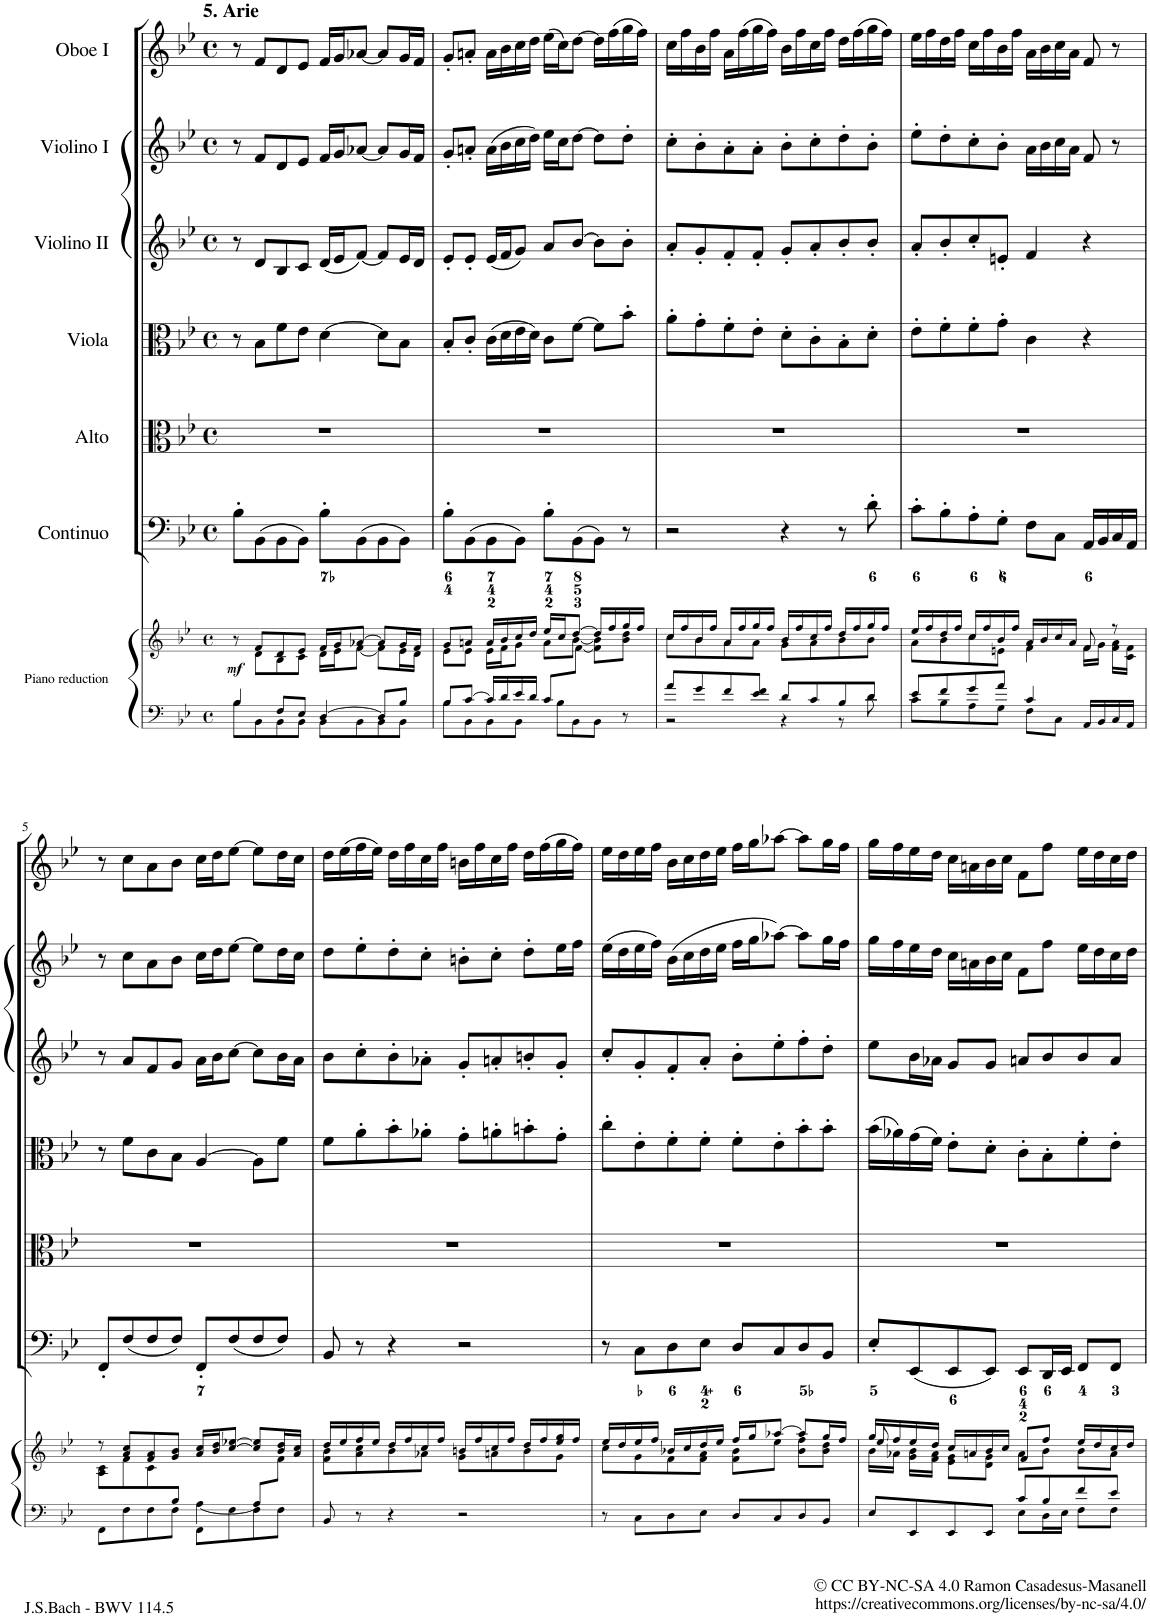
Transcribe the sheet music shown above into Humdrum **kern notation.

**kern	**kern	**dynam	**kern	**kern	**kern	**kern	**kern	**kern
*part7	*part7	*part7	*part6	*part5	*part4	*part3	*part2	*part1
*staff8	*staff7	*staff7/8	*staff6	*staff5	*staff4	*staff3	*staff2	*staff1
*I"Piano reduction	*	*	*I"Continuo	*I"Alto	*I"Viola	*I"Violino II	*I"Violino I	*I"Oboe I
*I'Pno	*	*	*	*	*I'Vla	*I'Vln	*I'Vln	*I'Ob
*stria5	*stria5	*	*	*	*	*	*	*
*clefF4	*clefG2	*	*clefF4	*clefC3	*clefC3	*clefG2	*clefG2	*clefG2
*k[b-e-]	*k[b-e-]	*	*k[b-e-]	*k[b-e-]	*k[b-e-]	*k[b-e-]	*k[b-e-]	*k[b-e-]
*M4/4	*M4/4	*	*M4/4	*M4/4	*M4/4	*M4/4	*M4/4	*M4/4
*met(c)	*met(c)	*	*met(c)	*met(c)	*met(c)	*met(c)	*met(c)	*met(c)
=1	=1	=1	=1	=1	=1	=1	=1	=1
*^	*^	*	*	*	*	*	*	*
!	!	!	!	!	!	!	!	!	!	!LO:TX:a:B:t=5. Arie
!	!	!	!	!LO:DY:b	!	!	!	!	!	!
4B-/	8B-\L	8r	8ryy	mf	8B-'\L	1r	8r	8r	8r	8r
.	8BB-\	8f/L	8d\L	.	(8BB-\	.	8B-\L	8d/L	8f/L	8f/L
8F/L	8BB-\	8d/	8B-\	.	8BB-\	.	8f\	8B-/	8d/	8d/
8E-/J	8BB-\J	8e-/J	8c\J	.	8BB-\J)	.	8e-\J	8c/J	8e-/J	8e-/J
[4D/	8BB-\L	16f/LL	16d\LL	.	8B-'\L	.	[4d\	(16d/LL	16f/LL	16f/LL
.	.	16g/J	16e-\J	.	.	.	.	16e-/J	16g/J	16g/J
.	8BB-\	[8a-X/J	[8f\J	.	(8BB-\	.	.	[8f/J)	[8a-X/J	[8a-X/J
8D/L]	8BB-\	8a-/L]	8f\L]	.	8BB-\	.	8d\L]	8f/L]	8a-/L]	8a-/L]
8B-/J	8BB-\J	16g/L	16e-\L	.	8BB-\J)	.	8B-\J	16e-/L	16g/L	16g/L
.	.	16f/JJ	16d\JJ	.	.	.	.	16d/JJ	16f/JJ	16f/JJ
=2	=2	=2	=2	=2	=2	=2	=2	=2	=2	=2
*	*	*	*^	*	*	*	*	*	*	*
8B-/L	8B-\L	8g/L	8e-\L	8ryy	.	8B-'\L	1r	8B-'/L	8e-'/L	8g'/L	8g'/L
*	*	*	*v	*v	*	*	*	*	*	*	*
[8c/J	8BB-\	8an/J	8e-\J	.	(8BB-\	.	8c'/J	8e-'/J	8an'/J	8an'/J
16c/LL]	8BB-\	16a/LL	16e-\LL	.	8BB-\	.	(16c\LL	(16e-/LL	(16a\LL	16a\LL
16d/	.	16b-/	16f\J	.	.	.	16d\	16f/J	16b-\	16b-\
16e-/	8BB-\J	16cc/	8g\J	.	8BB-\J)	.	16e-\	8g/J)	16cc\	16cc\
16d/JJ	.	16dd/JJ	.	.	.	.	16d\JJ)	.	16dd\JJ)	16dd\JJ
8c/L	8B-\L	16ee-/LL	8a\L	.	8B-'\L	.	8c\L	8a/L	16ee-\LL	(16ee-\LL
.	.	16cc/J	.	.	.	.	.	.	16cc\J	16cc\J)
*	*	*	*^	*	*	*	*	*	*	*
8ryy	8BB-\	[8dd/J	[8b-\J	[8f\J	.	(8BB-\	.	[8f\J	[8b-/J	[8dd\J	[8dd\J
8ryy	8BB-\J	16dd/LL]	8f\] 8b-\]L	4ryy	.	8BB-\J)	.	8f\L]	8b-\L]	8dd\L]	16dd\LL]
.	.	16ff/	.	.	.	.	.	.	.	.	(16ff\
8r	8ryy	16gg/	8b-\ 8dd\J	.	.	8r	.	8b-'\J	8b-'\J	8dd'\J	16gg\
.	.	16ff/JJ	.	.	.	.	.	.	.	.	16ff\JJ)
*	*	*	*v	*v	*	*	*	*	*	*	*
=3	=3	=3	=3	=3	=3	=3	=3	=3	=3	=3
8a/L	2r	16cc/LL	8cc\L	.	2r	1r	8a'\L	8a'/L	8cc'\L	16cc\LL
.	.	16ff/	.	.	.	.	.	.	.	16ff\
8g/	.	16b-/	8b-\	.	.	.	8g'\	8g'/	8b-'\	16b-\
.	.	16ff/JJ	.	.	.	.	.	.	.	16ff\JJ
8f/	.	16a/LL	8a\	.	.	.	8f'\	8f'/	8a'\	16a\LL
.	.	16ff/	.	.	.	.	.	.	.	(16ff\
8e-/ 8f/J	.	16gg/	8a\J	.	.	.	8e-'\J	8f'/J	8a'\J	16gg\
.	.	16ff/JJ	.	.	.	.	.	.	.	16ff\JJ)
8d/L	4r	16b-/LL	8g\L	.	4r	.	8d'\L	8g'/L	8b-'\L	16b-\LL
.	.	16ff/	.	.	.	.	.	.	.	16ff\
8c/	.	16cc/	8a\	.	.	.	8c'\	8a'/	8cc'\	16cc\
.	.	16ff/JJ	.	.	.	.	.	.	.	16ff\JJ
8B-/	8r	16dd/LL	8b-\	.	8r	.	8B-'\	8b-'/	8dd'\	16dd\LL
.	.	16ff/	.	.	.	.	.	.	.	(16ff\
8d/J	8d\	16gg/	8b-\J	.	8d'\	.	8d'\J	8b-'/J	8b-'\J	16gg\
.	.	16ff/JJ	.	.	.	.	.	.	.	16ff\JJ)
=4	=4	=4	=4	=4	=4	=4	=4	=4	=4	=4
8e-/L	8c\L	16ee-/LL	8a\L	.	8c'\L	1r	8e-'\L	8a'/L	8ee-'\L	16ee-\LL
.	.	16ff/	.	.	.	.	.	.	.	16ff\
8f/	8B-\	16dd/	8b-\	.	8B-'\	.	8f'\	8b-'/	8dd'\	16dd\
.	.	16ff/JJ	.	.	.	.	.	.	.	16ff\JJ
8g/	8A\	16cc/LL	8cc\	.	8A'\	.	8f'\	8cc'/	8cc'\	16cc\LL
.	.	16ff/	.	.	.	.	.	.	.	16ff\
8a/J	8G\J	16b-/	8en\J	.	8G'\J	.	8g'\J	8en'/J	8b-'\J	16b-\
.	.	16ff/JJ	.	.	.	.	.	.	.	16ff\JJ
4c/	8F\L	16a/LL	4f\	.	8F\L	.	4c\	4f/	16a\LL	16a\LL
.	.	16b-/	.	.	.	.	.	.	16b-\	16b-\
.	8C\J	16cc/	.	.	8C\J	.	.	.	16cc\	16cc\
.	.	16a/JJ	.	.	.	.	.	.	16a\JJ	16a\JJ
16AA/LL	4ryy	8f/	16f\LL	.	16AA/LL	.	4r	4r	8f/	8f/
16BB-/	.	.	16g\JJ	.	16BB-/	.	.	.	.	.
16C/	.	8r	16f\ 16a\LL	.	16C/	.	.	.	8r	8r
16AA/JJ	.	.	16c\ 16f\JJ	.	16AA/JJ	.	.	.	.	.
!!LO:LB:g=z
=5	=5	=5	=5	=5	=5	=5	=5	=5	=5	=5
4.ryy	8FF\L	8r	8A\ 8c\L	.	8FF'/L	1r	8r	8r	8r	8r
.	8F\	8a/ 8cc/L	8f\	.	(8F/	.	8f\L	8a/L	8cc\L	8cc\L
.	8F\	8f/ 8a/	8c\	.	8F/	.	8c\	8f/	8a\	8a\
8B-/J	8F\J	8g/ 8b-/J	2ryy	.	8F/J)	.	8B-\J	8g/J	8b-\J	8b-\J
[4A\	8FF\L	16a/ 16cc/LL	.	.	8FF'/L	.	[4A/	16a\LL	16cc\LL	16cc\LL
.	.	16b-/ 16dd/J	.	.	.	.	.	16b-\J	16dd\J	16dd\J
.	8F\	[8cc/ [8ee-X/J	.	.	(8F/	.	.	[8cc\J	[8ee-\J	[8ee-\J
8A/L]	8F\	8cc/] 8ee-/]L	.	.	8F/	.	8A\L]	8cc\L]	8ee-\L]	8ee-\L]
8ryy	8F\J	16b-/ 16dd/L	8f\J	.	8F/J)	.	8f\J	16b-\L	16dd\L	16dd\L
.	.	16a/ 16cc/JJ	.	.	.	.	.	16a\JJ	16cc\JJ	16cc\JJ
*v	*v	*	*	*	*	*	*	*	*	*
=6	=6	=6	=6	=6	=6	=6	=6	=6	=6
8BB-/	16dd/LL	8f\ 8b-\L	.	8BB-/	1r	8f\L	8b-\L	8dd\L	16dd\LL
.	16ee-/	.	.	.	.	.	.	.	(16ee-\
8r	16ff/	8a\ 8cc\	.	8r	.	8a'\	8cc'\	8ee-'\	16ff\
.	16ee-/JJ	.	.	.	.	.	.	.	16ee-\JJ)
4r	16dd/LL	8b-\	.	4r	.	8b-'\	8b-'\	8dd'\	16dd\LL
.	16ff/	.	.	.	.	.	.	.	16ff\
.	16cc/	8a-X\J	.	.	.	8a-X'\J	8a-X'\J	8cc'\J	16cc\
.	16ff/JJ	.	.	.	.	.	.	.	16ff\JJ
2r	16bn/LL	8g\L	.	2r	.	8g'\L	8g'/L	8bn'\L	16bn\LL
.	16ff/	.	.	.	.	.	.	.	16ff\
.	16cc/	8an\	.	.	.	8an'\	8an'/	8cc'\J	16cc\
.	16ff/JJ	.	.	.	.	.	.	.	16ff\JJ
.	16dd/LL	8b\	.	.	.	8bn'\	8bn'/	8dd'\L	16dd\LL
.	16ff/	.	.	.	.	.	.	.	(16ff\
.	16ee-/ 16gg/	8g\J	.	.	.	8g'\J	8g'/J	16ee-\L	16gg\
.	16ff/JJ	.	.	.	.	.	.	16ff\JJ	16ff\JJ)
=7	=7	=7	=7	=7	=7	=7	=7	=7	=7
8r	16ee-/LL	8cc\L	.	8r	1r	8cc'\L	8cc'/L	(16ee-\LL	16ee-\LL
.	16dd/	.	.	.	.	.	.	16dd\	16dd\
8C\L	16ee-/	8g\	.	8C\L	.	8e-'\	8g'/	16ee-\	16ee-\
.	16ff/JJ	.	.	.	.	.	.	16ff\JJ)	16ff\JJ
8D\	16b-X/LL	8f\	.	8D\	.	8f'\	8f'/	(16b-\LL	16b-\LL
.	16cc/	.	.	.	.	.	.	16cc\	16cc\
8E-\J	16dd/	8f\ 8a\J	.	8E-\J	.	8f'\J	8a'/J	16dd\	16dd\
.	16ee-/JJ	.	.	.	.	.	.	16ee-\JJ	16ee-\JJ
8D/L	16ff/LL	8f\ 8b-\L	.	8D/L	.	8f'\L	8b-'\L	16ff\LL	16ff\LL
.	16gg/J	.	.	.	.	.	.	16gg\J	16gg\J
8C/	[8aa-X/J	8ee-\J	.	8C/	.	8e-'\	8ee-'\	[8aa-X\J)	[8aa-X\J
8D/	8aa-/L]	8b-\ 8ff\L	.	8D/	.	8b-'\	8ff'\	8aa-\L]	8aa-\L]
8BB-/J	16gg/L	8b-\ 8dd\J	.	8BB-/J	.	8b-'\J	8dd'\J	16gg\L	16gg\L
.	16ff/JJ	.	.	.	.	.	.	16ff\JJ	16ff\JJ
=8	=8	=8	=8	=8	=8	=8	=8	=8	=8
*^	*	*^	*	*	*	*	*	*	*
8ryy	8E-/L	16gg/LL	16b-\LL	8ee-/	.	8E-'/L	1r	(16b-\LL	8ee-\L	16gg\LL	16gg\LL
.	.	16ff/	16a-X\JJ	.	.	.	.	16a-X\)	.	16ff\	16ff\
8ryy	8EE-/	16ee-/	16g\ 16b-\LL	2..ryy	.	(8EE-/	.	(16g\	16b-\L	16ee-\	16ee-\
.	.	16dd/JJ	16f\ 16a-\JJ	.	.	.	.	16f\JJ)	16a-X\JJ	16dd\JJ	16dd\JJ
4ryy	8EE-/	16cc/LL	8e-\ 8g\L	.	.	8EE-/	.	8e-'\L	8g/L	16cc\LL	16cc\LL
.	.	16an/	.	.	.	.	.	.	.	16an\	16an\
.	8EE-/J	16b-/	8d\ 8g\J	.	.	8EE-/J)	.	8d'\J	8g/J	16b-\	16b-\
.	.	16cc/JJ	.	.	.	.	.	.	.	16cc\JJ	16cc\JJ
8c/L	8E-\L	8f/L	8a\L	.	.	8EE-/L	.	8c'\L	8an/L	8f\L	8f\L
8B-/	16D\L	8ff/J	8b-\J	.	.	16DD/L	.	8B-'\	8b-/	8ff\J	8ff\J
.	16E-\JJ	.	.	.	.	16EE-/JJ	.	.	.	.	.
8f/	8F\L	16ee-/LL	8b-\L	.	.	8FF/L	.	8f'\	8b-/	16ee-\LL	16ee-\LL
.	.	16dd/	.	.	.	.	.	.	.	16dd\	16dd\
8e-/J	8F\J	16cc/	8a\J	.	.	8FF/J	.	8e-'\J	8a/J	16cc\	16cc\
.	.	16dd/JJ	.	.	.	.	.	.	.	16dd\JJ	16dd\JJ
*v	*v	*	*	*	*	*	*	*	*	*	*
*	*v	*v	*v	*	*	*	*	*	*	*
=	=	=	=	=	=	=	=	=
*-	*-	*-	*-	*-	*-	*-	*-	*-
